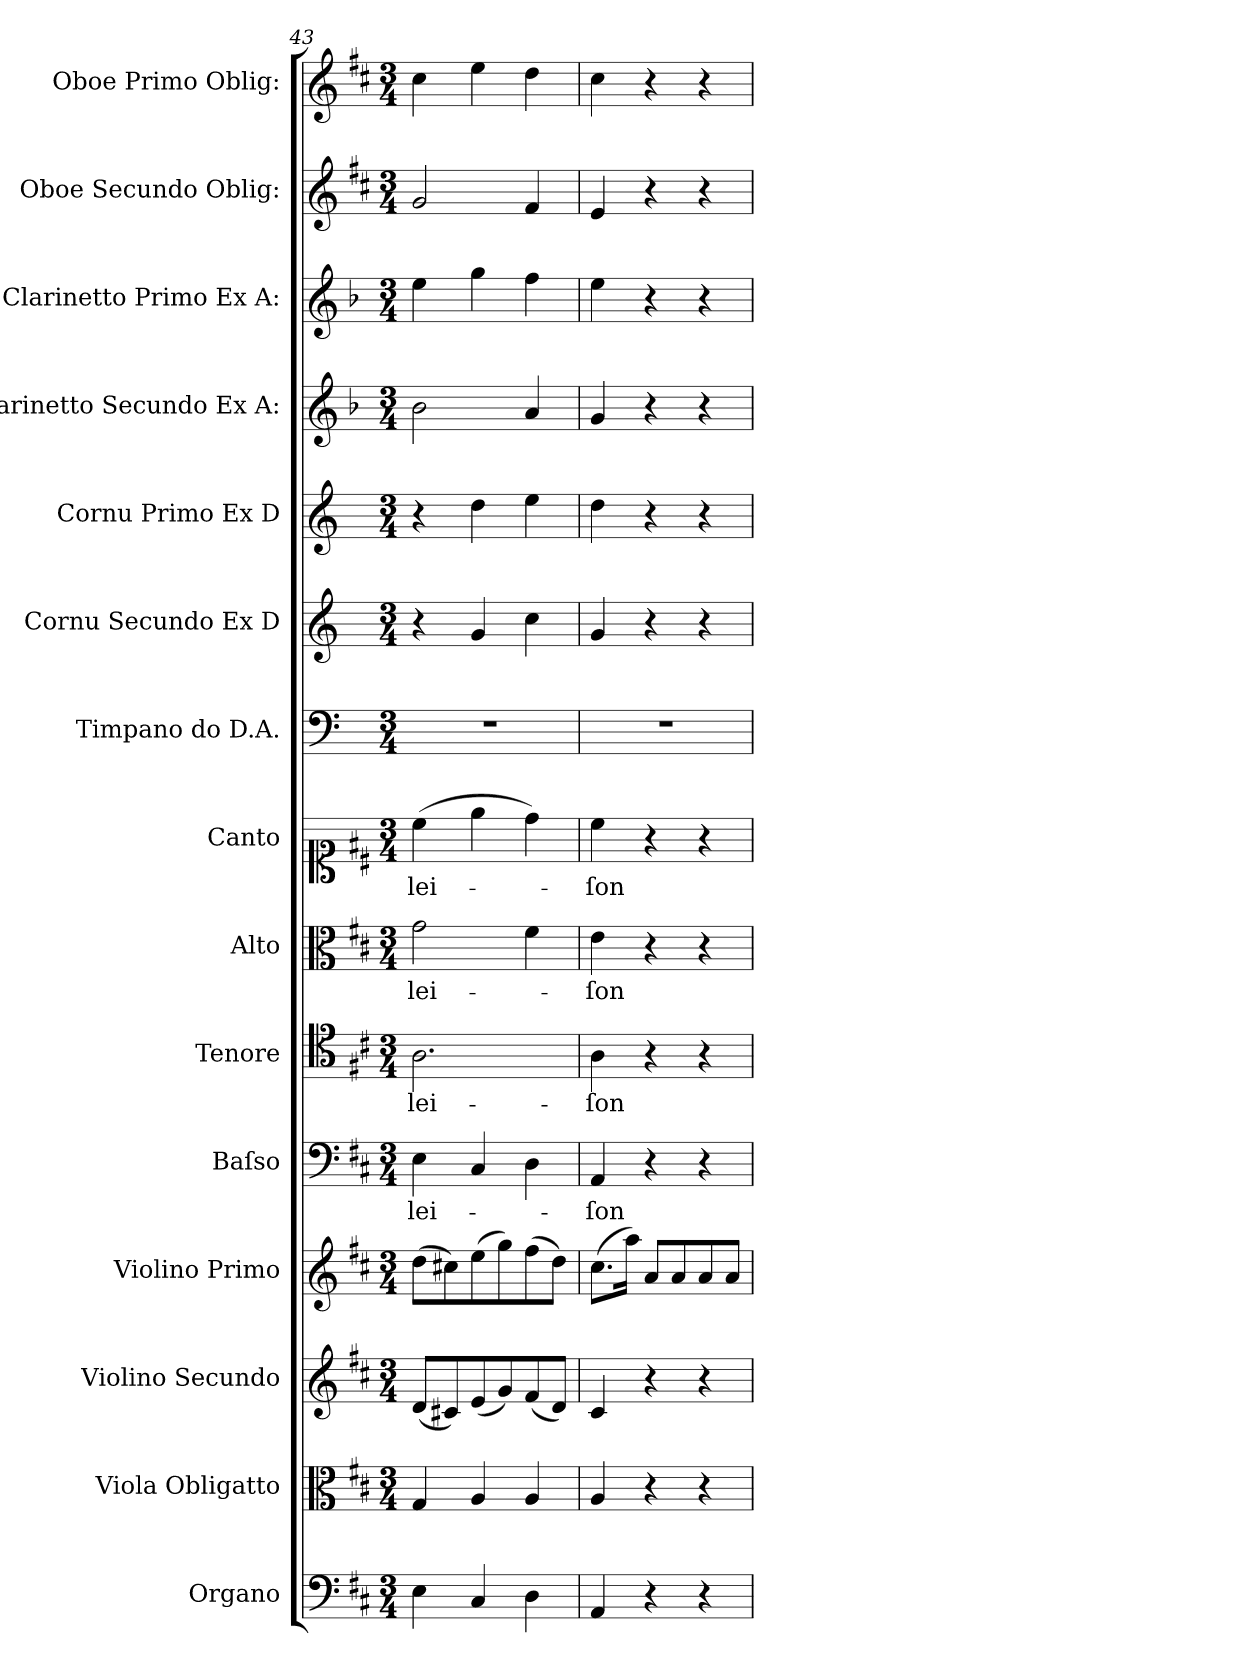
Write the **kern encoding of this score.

**kern	**kern	**kern	**kern	**kern	**text	**kern	**text	**kern	**text	**kern	**text	**kern	**kern	**kern	**kern	**kern	**kern	**kern
*part15	*part14	*part13	*part12	*part11	*part11	*part10	*part10	*part9	*part9	*part8	*part8	*part7	*part6	*part5	*part4	*part3	*part2	*part1
*staff15	*staff14	*staff13	*staff12	*staff11	*staff11	*staff10	*staff10	*staff9	*staff9	*staff8	*staff8	*staff7	*staff6	*staff5	*staff4	*staff3	*staff2	*staff1
*I"Organo	*I"Viola Obligatto	*I"Violino Secundo	*I"Violino Primo	*I"Baſso	*	*I"Tenore	*	*I"Alto	*	*I"Canto	*	*I"Timpano do D.A.	*I"Cornu Secundo Ex D	*I"Cornu Primo Ex D	*I"Clarinetto Secundo Ex A:	*I"Clarinetto Primo Ex A:	*I"Oboe Secundo Oblig:	*I"Oboe Primo Oblig:
*I'org	*I'vla obl	*I'vl 2	*I'vl 1	*I'B	*	*I'T	*	*I'A	*	*	*	*I'timp	*	*	*I'cl 2 in A	*I'cl 1 in A	*I'ob 2	*I'ob 1
*clefF4	*clefC3	*clefG2	*clefG2	*clefF4	*	*clefC4	*	*clefC3	*	*clefC1	*	*clefF4	*clefG2	*clefG2	*clefG2	*clefG2	*clefG2	*clefG2
*	*	*	*	*	*	*	*	*	*	*	*	*	*ITrd-1c-2	*ITrd-1c-2	*ITrd2c3	*ITrd2c3	*	*
*k[f#c#]	*k[f#c#]	*k[f#c#]	*k[f#c#]	*k[f#c#]	*	*k[f#c#]	*	*k[f#c#]	*	*k[f#c#]	*	*k[]	*k[f#c#]	*k[f#c#]	*k[f#c#]	*k[f#c#]	*k[f#c#]	*k[f#c#]
*M3/4	*M3/4	*M3/4	*M3/4	*M3/4	*	*M3/4	*	*M3/4	*	*M3/4	*	*M3/4	*M3/4	*M3/4	*M3/4	*M3/4	*M3/4	*M3/4
=43	=43	=43	=43	=43	=43	=43	=43	=43	=43	=43	=43	=43	=43	=43	=43	=43	=43	=43
4E\	4G/	(8d/L	(8dd\L	4E\	-lei-	2.A\	-lei-	2g\	-lei-	(4cc#\	-lei-	2.r	4r	4r	2g\	4cc#\	2g/	4cc#\
.	.	8c#X/)	8cc#X\)	.	.	.	.	.	.	.	.	.	.	.	.	.	.	.
4C#/	4A/	(8e/	(8ee\	4C#/	.	.	.	.	.	4ee\	.	.	4a/	4ee\	.	4ee\	.	4ee\
.	.	8g/)	8gg\)	.	.	.	.	.	.	.	.	.	.	.	.	.	.	.
4D\	4A/	(8f#/	(8ff#\	4D\	.	.	.	4f#\	.	4dd\)	.	.	4dd\	4ff#\	4f#/	4dd\	4f#/	4dd\
.	.	8d/J)	8dd\J)	.	.	.	.	.	.	.	.	.	.	.	.	.	.	.
=44	=44	=44	=44	=44	=44	=44	=44	=44	=44	=44	=44	=44	=44	=44	=44	=44	=44	=44
4AA/	4A/	4c#/	(8.cc#\L	4AA/	-ſon	4A\	-ſon	4e\	-ſon	4cc#\	-ſon	2.r	4a/	4ee\	4e/	4cc#\	4e/	4cc#\
.	.	.	16aa\Jk)	.	.	.	.	.	.	.	.	.	.	.	.	.	.	.
4r	4r	4r	8a/L	4r	.	4r	.	4r	.	4r	.	.	4r	4r	4r	4r	4r	4r
.	.	.	8a/	.	.	.	.	.	.	.	.	.	.	.	.	.	.	.
4r	4r	4r	8a/	4r	.	4r	.	4r	.	4r	.	.	4r	4r	4r	4r	4r	4r
.	.	.	8a/J	.	.	.	.	.	.	.	.	.	.	.	.	.	.	.
=	=	=	=	=	=	=	=	=	=	=	=	=	=	=	=	=	=	=
*-	*-	*-	*-	*-	*-	*-	*-	*-	*-	*-	*-	*-	*-	*-	*-	*-	*-	*-
